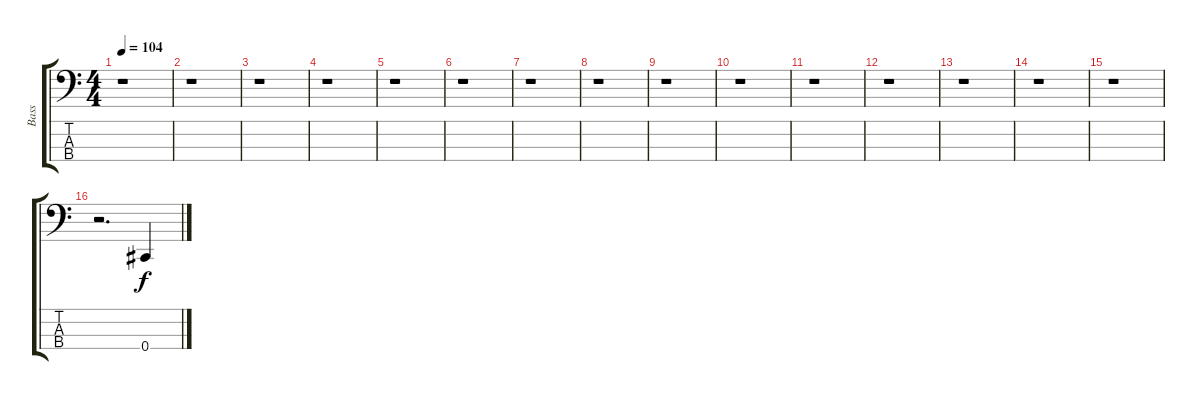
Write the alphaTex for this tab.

\track ("Bass" "Bass") {instrument electricbassfinger}
\staff {score tabs}
\tuning (Gb2 Db2 Ab1 Db1) {hide}
\ts (4 4)
\tempo 104
\clef f4
\ks c
r.1{dy f instrument electricbassfinger} |
r.1 |
r.1 |
r.1 |
r.1 |
r.1 |
r.1 |
r.1 |
r.1 |
r.1 |
r.1 |
r.1 |
r.1 |
r.1 |
r.1 |
r.2{d} 0.4.4
